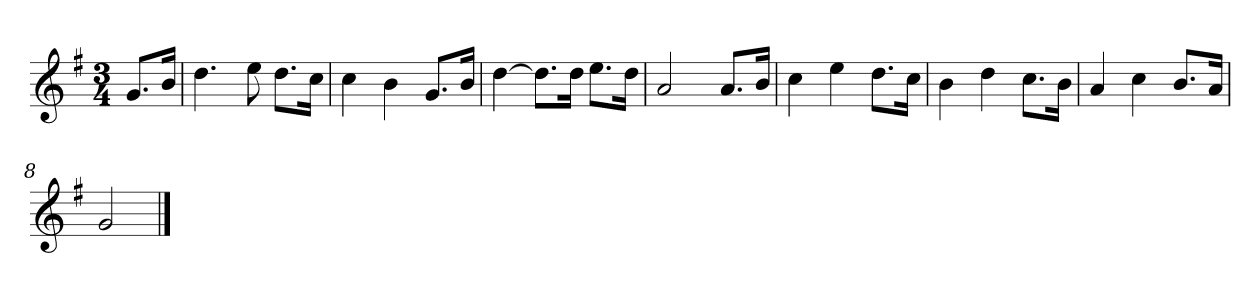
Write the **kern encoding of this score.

**kern
*part1
*staff1
*k[f#]
*M3/4
*MM120
=
8.gL
16bJk
=1
4.dd
8ee
8.ddL
16ccJk
=2
4cc
4b
8.gL
16bJk
=3
[4dd
8.ddL]
16ddJk
8.eeL
16ddJk
=4
2a
8.aL
16bJk
=5
4cc
4ee
8.ddL
16ccJk
=6
4b
4dd
8.ccL
16bJk
=7
4a
4cc
8.bL
16aJk
=8
2g
==
*-
